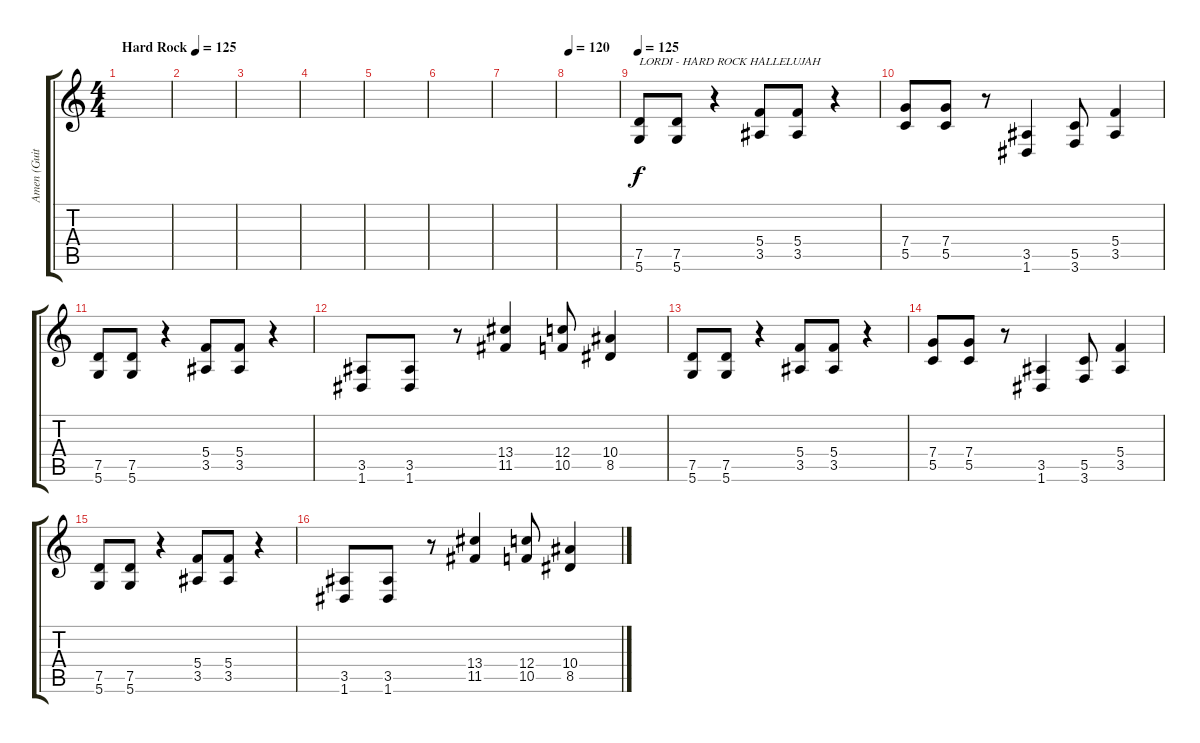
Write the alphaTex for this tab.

\track ("Amen (Guitar)" "Amen (Guit") {instrument distortionguitar}
\staff {score tabs}
\tuning (D4 A3 F3 C3 G2 D2) {hide}
\ts (4 4)
\tempo (125 "Hard Rock")
\clef g2
\ks c
|
|
|
|
|
|
|
\tempo 120
|
\tempo 125
(7.5 5.6).8{txt "LORDI - HARD ROCK HALLELUJAH"} (7.5 5.6).8 r.4 (5.4 3.5).8 (5.4 3.5).8 r.4 |
(7.4 5.5).8 (7.4 5.5).8 r.8 (3.5 1.6).4 (5.5 3.6).8 (5.4 3.5).4 |
(7.5 5.6).8 (7.5 5.6).8 r.4 (5.4 3.5).8 (5.4 3.5).8 r.4 |
(3.5 1.6).8 (3.5 1.6).8 r.8 (13.4 11.5).4 (12.4 10.5).8 (10.4 8.5).4 |
(7.5 5.6).8 (7.5 5.6).8 r.4 (5.4 3.5).8 (5.4 3.5).8 r.4 |
(7.4 5.5).8 (7.4 5.5).8 r.8 (3.5 1.6).4 (5.5 3.6).8 (5.4 3.5).4 |
(7.5 5.6).8 (7.5 5.6).8 r.4 (5.4 3.5).8 (5.4 3.5).8 r.4 |
(3.5 1.6).8 (3.5 1.6).8 r.8 (13.4 11.5).4 (12.4 10.5).8 (10.4 8.5).4
